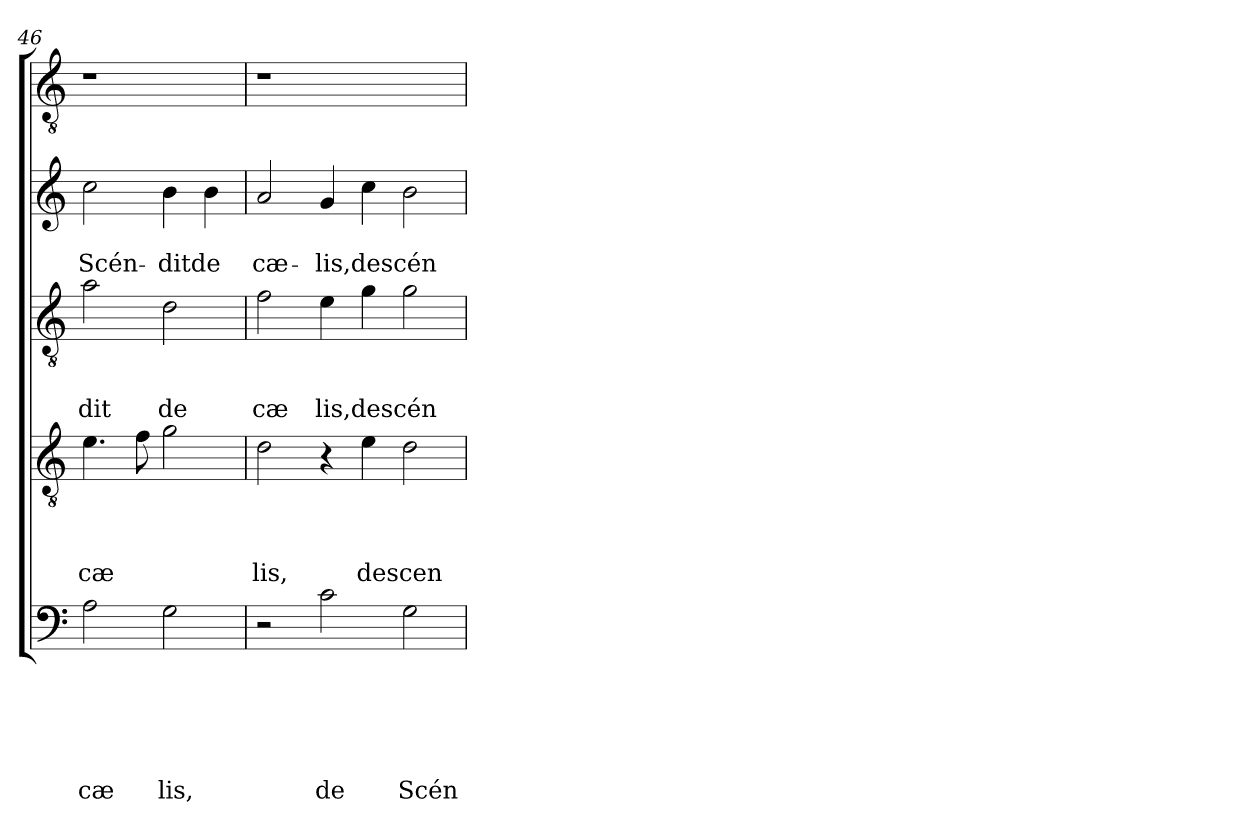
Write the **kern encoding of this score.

**kern	**text	**text	**text	**text	**text	**text	**kern	**text	**text	**text	**text	**kern	**text	**text	**text	**kern	**text	**text	**kern
*part5	*part5	*part5	*part5	*part5	*part5	*part5	*part4	*part4	*part4	*part4	*part4	*part3	*part3	*part3	*part3	*part2	*part2	*part2	*part1
*staff5	*staff5	*staff5	*staff5	*staff5	*staff5	*staff5	*staff4	*staff4	*staff4	*staff4	*staff4	*staff3	*staff3	*staff3	*staff3	*staff2	*staff2	*staff2	*staff1
*clefF4	*	*	*	*	*	*	*clefGv2	*	*	*	*	*clefGv2	*	*	*	*clefG2	*	*	*clefGv2
*k[]	*	*	*	*	*	*	*k[]	*	*	*	*	*k[]	*	*	*	*k[]	*	*	*k[]
*C:	*	*	*	*	*	*	*C:	*	*	*	*	*C:	*	*	*	*C:	*	*	*C:
=46	=46	=46	=46	=46	=46	=46	=46	=46	=46	=46	=46	=46	=46	=46	=46	=46	=46	=46	=46
!	!	!	!	!	!	!LO:LY:b	!	!	!	!	!LO:LY:b	!	!	!	!LO:LY:b	!	!	!LO:LY:b	!
2A\	.	.	.	.	.	cæ	4.e\	.	.	.	cæ	2a\	.	.	dit	2cc\	.	-Scén-	1r
.	.	.	.	.	.	.	8f\	.	.	.	.	.	.	.	.	.	.	.	.
!	!	!	!	!	!	!LO:LY:b	!	!	!	!	!	!	!	!	!LO:LY:b	!	!	!LO:LY:b	!
2G\	.	.	.	.	.	lis,	2g\	.	.	.	.	2d\	.	.	de	4b\	.	-ditde	.
.	.	.	.	.	.	.	.	.	.	.	.	.	.	.	.	4b\	.	.	.
=47	=47	=47	=47	=47	=47	=47	=47	=47	=47	=47	=47	=47	=47	=47	=47	=47	=47	=47	=47
!	!	!	!	!	!	!	!	!	!	!	!LO:LY:b	!	!	!	!LO:LY:b	!	!	!LO:LY:b	!
2r	.	.	.	.	.	.	2d\	.	.	.	lis,	2f\	.	.	cæ	2a/	.	cæ-	1r
!	!	!	!	!	!	!LO:LY:b	!	!	!	!	!	!	!	!	!LO:LY:b	!	!	!LO:LY:b	!
2c\	.	.	.	.	.	de	4r	.	.	.	.	4e\	.	.	lis,descén	4g/	.	-lis,descén-	.
!	!	!	!	!	!	!	!	!	!	!	!LO:LY:b	!	!	!	!	!	!	!	!
.	.	.	.	.	.	.	4e\	.	.	.	descen	4g\	.	.	.	4cc\	.	.	.
!	!	!	!	!	!	!LO:LY:b	!	!	!	!	!	!	!	!	!	!	!	!	!
2G\	.	.	.	.	.	Scén	2d\	.	.	.	.	2g\	.	.	.	2b\	.	.	2ryy
=	=	=	=	=	=	=	=	=	=	=	=	=	=	=	=	=	=	=	=
*-	*-	*-	*-	*-	*-	*-	*-	*-	*-	*-	*-	*-	*-	*-	*-	*-	*-	*-	*-
